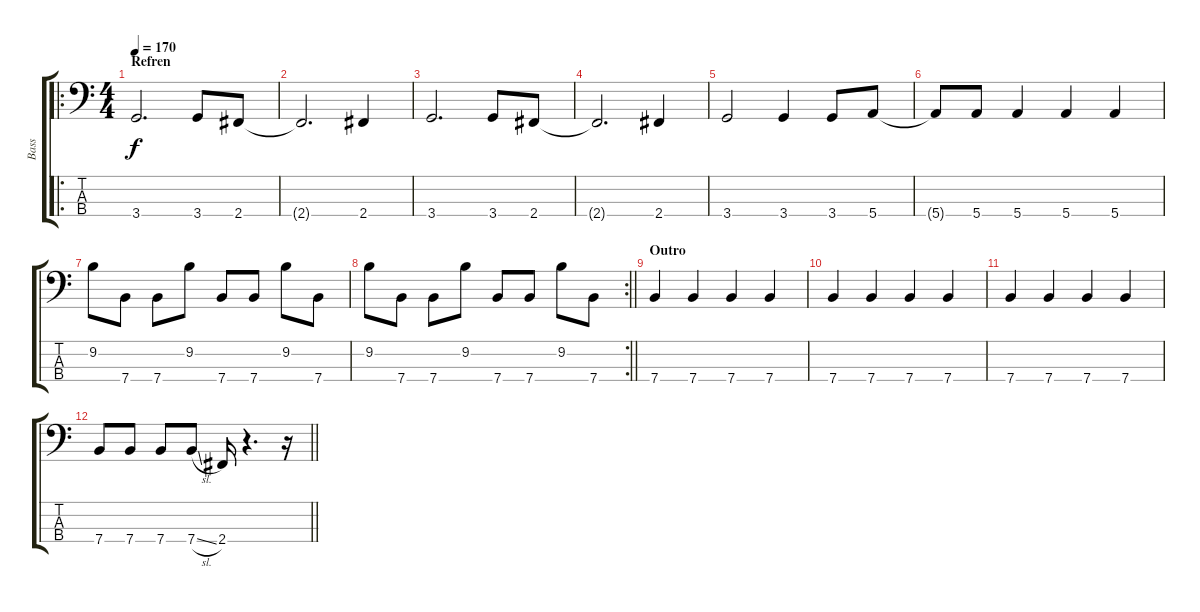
\track ("Bass" "Bass") {instrument electricbassfinger}
\staff {score tabs}
\tuning (G2 D2 A1 E1) {hide}
\ro
\ts (4 4)
\section ("" "Refren")
\tempo 170
\clef f4
\ks c
3.4.2{d dy f} 3.4.8 2.4.8 |
2.4{t}.2{d} 2.4.4 |
3.4.2{d} 3.4.8 2.4.8 |
2.4{t}.2{d} 2.4.4 |
3.4.2 3.4.4 3.4.8 5.4.8 |
5.4{t}.8 5.4.8 5.4.4 5.4.4 5.4.4 |
9.2.8 7.4.8 7.4.8 9.2.8 7.4.8 7.4.8 9.2.8 7.4.8 |
\rc 2
\barLineRight lightlight
9.2.8 7.4.8 7.4.8 9.2.8 7.4.8 7.4.8 9.2.8 7.4.8 |
\section ("" "Outro")
7.4.4 7.4.4 7.4.4 7.4.4 |
7.4.4 7.4.4 7.4.4 7.4.4 |
7.4.4 7.4.4 7.4.4 7.4.4 |
\barLineRight lightlight
7.4.8 7.4.8 7.4.8 7.4{sl}.8 2.4.16 r.4{d} r.16
